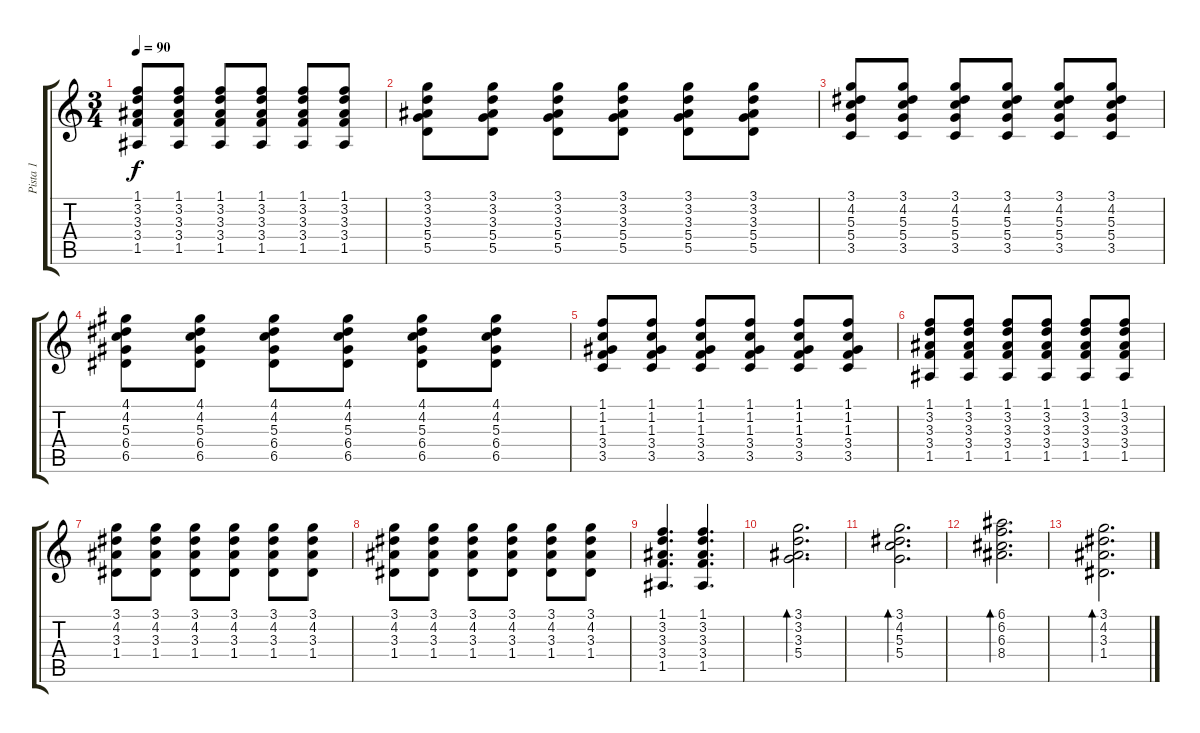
\track ("Pista 1" "Pista 1") {instrument acousticguitarsteel}
\staff {score tabs}
\tuning (E4 B3 G3 D3 A2 E2) {hide}
\ts (3 4)
\tempo 90
\clef g2
\ks c
(1.1 3.2 3.3 3.4 1.5).8{dy f} (1.1 3.2 3.3 3.4 1.5).8 (1.1 3.2 3.3 3.4 1.5).8 (1.1 3.2 3.3 3.4 1.5).8 (1.1 3.2 3.3 3.4 1.5).8 (1.1 3.2 3.3 3.4 1.5).8 |
(3.1 3.2 3.3 5.4 5.5).8 (3.1 3.2 3.3 5.4 5.5).8 (3.1 3.2 3.3 5.4 5.5).8 (3.1 3.2 3.3 5.4 5.5).8 (3.1 3.2 3.3 5.4 5.5).8 (3.1 3.2 3.3 5.4 5.5).8 |
(3.1 4.2 5.3 5.4 3.5).8 (3.1 4.2 5.3 5.4 3.5).8 (3.1 4.2 5.3 5.4 3.5).8 (3.1 4.2 5.3 5.4 3.5).8 (3.1 4.2 5.3 5.4 3.5).8 (3.1 4.2 5.3 5.4 3.5).8 |
(4.1 4.2 5.3 6.4 6.5).8 (4.1 4.2 5.3 6.4 6.5).8 (4.1 4.2 5.3 6.4 6.5).8 (4.1 4.2 5.3 6.4 6.5).8 (4.1 4.2 5.3 6.4 6.5).8 (4.1 4.2 5.3 6.4 6.5).8 |
(1.1 1.2 1.3 3.4 3.5).8 (1.1 1.2 1.3 3.4 3.5).8 (1.1 1.2 1.3 3.4 3.5).8 (1.1 1.2 1.3 3.4 3.5).8 (1.1 1.2 1.3 3.4 3.5).8 (1.1 1.2 1.3 3.4 3.5).8 |
(1.1 3.2 3.3 3.4 1.5).8 (1.1 3.2 3.3 3.4 1.5).8 (1.1 3.2 3.3 3.4 1.5).8 (1.1 3.2 3.3 3.4 1.5).8 (1.1 3.2 3.3 3.4 1.5).8 (1.1 3.2 3.3 3.4 1.5).8 |
(3.1 4.2 3.3 1.4).8 (3.1 4.2 3.3 1.4).8 (3.1 4.2 3.3 1.4).8 (3.1 4.2 3.3 1.4).8 (3.1 4.2 3.3 1.4).8 (3.1 4.2 3.3 1.4).8 |
(3.1 4.2 3.3 1.4).8 (3.1 4.2 3.3 1.4).8 (3.1 4.2 3.3 1.4).8 (3.1 4.2 3.3 1.4).8 (3.1 4.2 3.3 1.4).8 (3.1 4.2 3.3 1.4).8 |
(1.1 3.2 3.3 3.4 1.5).4{d} (1.1 3.2 3.3 3.4 1.5).4{d} |
(3.1 3.2 3.3 5.4).2{d bd 480} |
(3.1 4.2 5.3 5.4).2{d bd 480} |
(6.1 6.2 6.3 8.4).2{d bd 480} |
(3.1 4.2 3.3 1.4).2{d bd 480}
